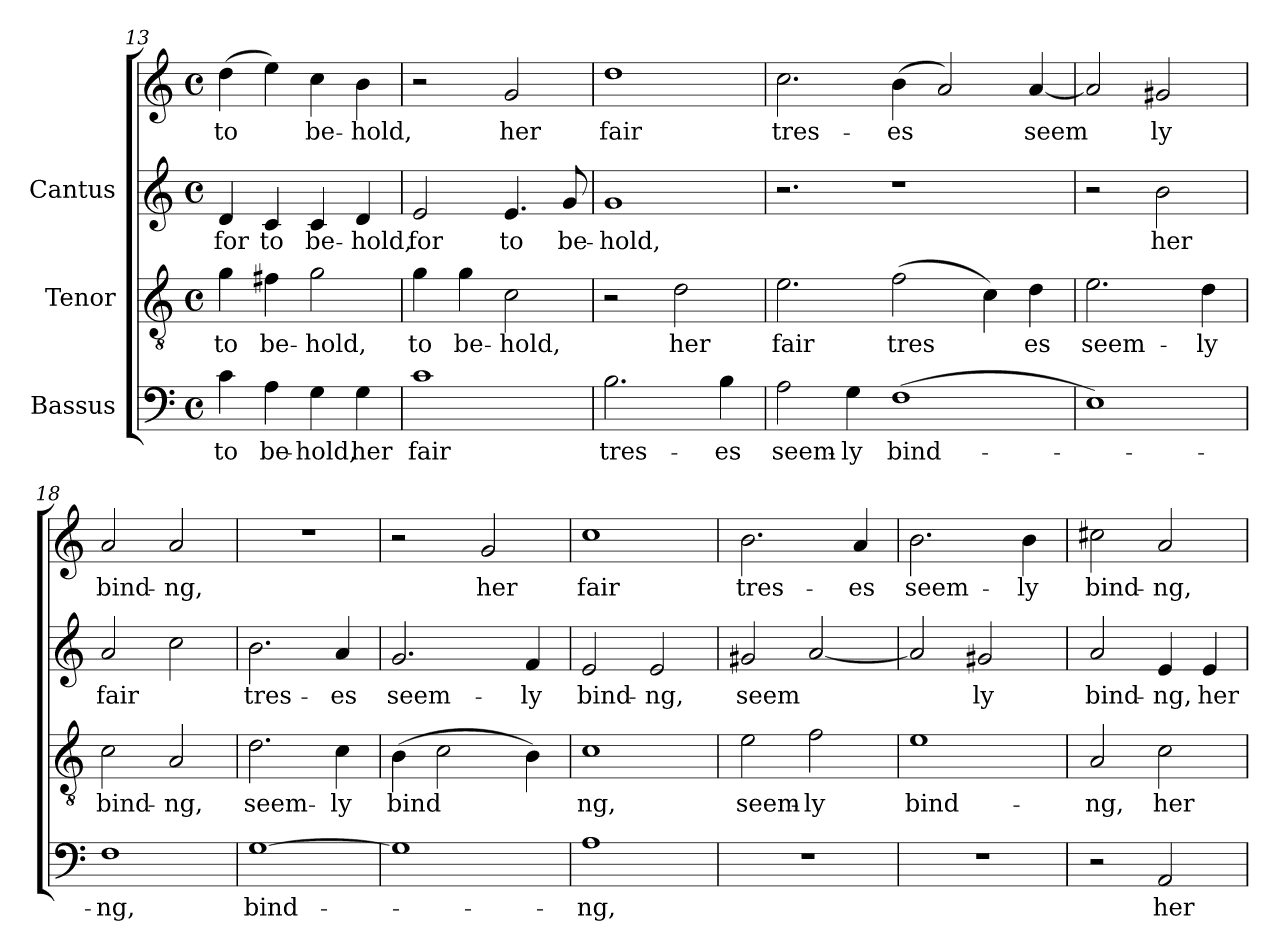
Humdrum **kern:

**kern	**text	**kern	**text	**kern	**text	**kern	**text
*part3	*part3	*part2	*part2	*part1	*part1	*part1	*part1
*staff4	*staff4	*staff3	*staff3	*staff2	*staff2	*staff1	*staff1
*I"Bassus	*	*I"Tenor	*	*I"Cantus	*	*	*
*clefF4	*	*clefGv2	*	*clefG2	*	*clefG2	*
*M4/4	*	*M4/4	*	*M4/4	*	*M4/4	*
*met(c)	*	*met(c)	*	*met(c)	*	*met(c)	*
=13	=13	=13	=13	=13	=13	=13	=13
!	!LO:LY:b:cj	!	!LO:LY:b:cj	!	!LO:LY:b:cj	!	!LO:LY:b:cj
4c\	to	4g\	to	4d/	for	(>4dd\	to
!	!LO:LY:b:cj	!	!LO:LY:b:cj	!	!LO:LY:b:cj	!	!LO:LY:b:cj
4A\	be-	4f#X\	be-	4c/	to	4ee\)	.
!	!LO:LY:b:cj	!	!LO:LY:b:cj	!	!LO:LY:b:cj	!	!LO:LY:b:cj
4G\	-hold,	2g\	-hold,	4c/	be-	4cc\	be-
!	!LO:LY:b:cj	!	!	!	!LO:LY:b:cj	!	!LO:LY:b:cj
4G\	her	.	.	4d/	-hold,	4b\	-hold,
!!LO:LB:g=z
=14	=14	=14	=14	=14	=14	=14	=14
!	!LO:LY:b:cj	!	!LO:LY:b:cj	!	!LO:LY:b:cj	!	!
1c	fair	4g\	to	2e/	for	2r	.
!	!	!	!LO:LY:b:cj	!	!	!	!
.	.	4g\	be-	.	.	.	.
!	!	!	!LO:LY:b:cj	!	!LO:LY:b:cj	!	!LO:LY:b:cj
.	.	2c\	-hold,	4.e/	to	2g/	her
!	!	!	!	!	!LO:LY:b:cj	!	!
.	.	.	.	8g/	be-	.	.
=15	=15	=15	=15	=15	=15	=15	=15
!	!LO:LY:b:cj	!	!	!	!LO:LY:b:cj	!	!LO:LY:b:cj
2.B\	tres-	2r	.	1g	hold,	1dd	-fair
!	!	!	!LO:LY:b:cj	!	!	!	!
.	.	2d\	her	.	.	.	.
!	!LO:LY:b:cj	!	!	!	!	!	!
4B\	-es	.	.	.	.	.	.
=16	=16	=16	=16	=16	=16	=16	=16
!	!LO:LY:b:cj	!	!LO:LY:b:cj	!	!	!	!LO:LY:b:cj
2A\	seem-	2.e\	fair	2.r	.	2.cc\	tres-
!	!LO:LY:b:cj	!	!	!	!	!	!
4G\	-ly	.	.	.	.	.	.
!	!LO:LY:b:cj	!	!LO:LY:b:cj	!	!	!	!LO:LY:b:cj
(>1F	bind-	(>2f\	tres-	1r	.	(>4b\	-es
!	!	!	!	!	!	!	!LO:LY:b:cj
.	.	.	.	.	.	2a/)	.
!	!	!	!LO:LY:b:cj	!	!	!	!
.	.	4c\)	-	.	.	.	.
!	!	!	!LO:LY:b:cj	!	!	!	!LO:LY:b:cj
.	.	4d\	es	.	.	[<4a/	seem-
=17	=17	=17	=17	=17	=17	=17	=17
!	!	!	!LO:LY:b:cj	!	!	!	!LO:LY:b:cj
1E)	.	2.e\	seem-	2r	.	2a/]	-
!	!	!	!	!	!LO:LY:b:cj	!	!LO:LY:b:cj
.	.	.	.	2b\	her	2g#X/	ly
!	!	!	!LO:LY:b:cj	!	!	!	!
.	.	4d\	-ly	.	.	.	.
=18	=18	=18	=18	=18	=18	=18	=18
!	!LO:LY:b:cj	!	!LO:LY:b:cj	!	!LO:LY:b:cj	!	!LO:LY:b:cj
1F	-ng,	2c\	bind-	2a/	fair	2a/	bind-
!	!	!	!LO:LY:b:cj	!	!LO:LY:b:cj	!	!LO:LY:b:cj
.	.	2A/	-ng,	2cc\	.	2a/	-ng,
=19	=19	=19	=19	=19	=19	=19	=19
!	!LO:LY:b:cj	!	!LO:LY:b:cj	!	!LO:LY:b:cj	!	!
[>1G	bind-	2.d\	seem-	2.b\	tres-	1r	.
!	!	!	!LO:LY:b:cj	!	!LO:LY:b:cj	!	!
.	.	4c\	-ly	4a/	-es	.	.
!!LO:LB:g=z
=20	=20	=20	=20	=20	=20	=20	=20
!	!	!	!LO:LY:b:cj	!	!LO:LY:b:cj	!	!
1G]	.	(>4B\	bind-	2.g/	seem-	2r	.
!	!	!	!LO:LY:b:cj	!	!	!	!
.	.	2c\	--	.	.	.	.
!	!	!	!	!	!	!	!LO:LY:b:cj
.	.	.	.	.	.	2g/	her
!	!	!	!LO:LY:b:cj	!	!LO:LY:b:cj	!	!
.	.	4B\)	--	4f/	-ly	.	.
=21	=21	=21	=21	=21	=21	=21	=21
!	!LO:LY:b:cj	!	!LO:LY:b:cj	!	!LO:LY:b:cj	!	!LO:LY:b:cj
1A	-ng,	1c	-ng,	2e/	bind-	1cc	fair
!	!	!	!	!	!LO:LY:b:cj	!	!
.	.	.	.	2e/	-ng,	.	.
=22	=22	=22	=22	=22	=22	=22	=22
!	!	!	!LO:LY:b:cj	!	!LO:LY:b:cj	!	!LO:LY:b:cj
1r	.	2e\	seem-	2g#X/	seem-	2.b\	tres-
!	!	!	!LO:LY:b:cj	!	!LO:LY:b:cj	!	!
.	.	2f\	-ly	[<2a/	--	.	.
!	!	!	!	!	!	!	!LO:LY:b:cj
.	.	.	.	.	.	4a/	-es
=23	=23	=23	=23	=23	=23	=23	=23
!	!	!	!LO:LY:b:cj	!	!LO:LY:b:cj	!	!LO:LY:b:cj
1r	.	1e	bind-	2a/]	.	2.b\	-seem-
!	!	!	!	!	!LO:LY:b:cj	!	!
.	.	.	.	2g#X/	ly	.	.
!	!	!	!	!	!	!	!LO:LY:b:cj
.	.	.	.	.	.	4b\	-ly
=24	=24	=24	=24	=24	=24	=24	=24
!	!	!	!LO:LY:b:cj	!	!LO:LY:b:cj	!	!LO:LY:b:cj
2r	.	2A/	-ng,	2a/	bind-	2cc#X\	bind-
!	!LO:LY:b:cj	!	!LO:LY:b:cj	!	!LO:LY:b:cj	!	!LO:LY:b:cj
2AA/	her	2c\	her	4e/	-ng,	2a/	-ng,
!	!	!	!	!	!LO:LY:b:cj	!	!
.	.	.	.	4e/	her	.	.
=	=	=	=	=	=	=	=
*-	*-	*-	*-	*-	*-	*-	*-
